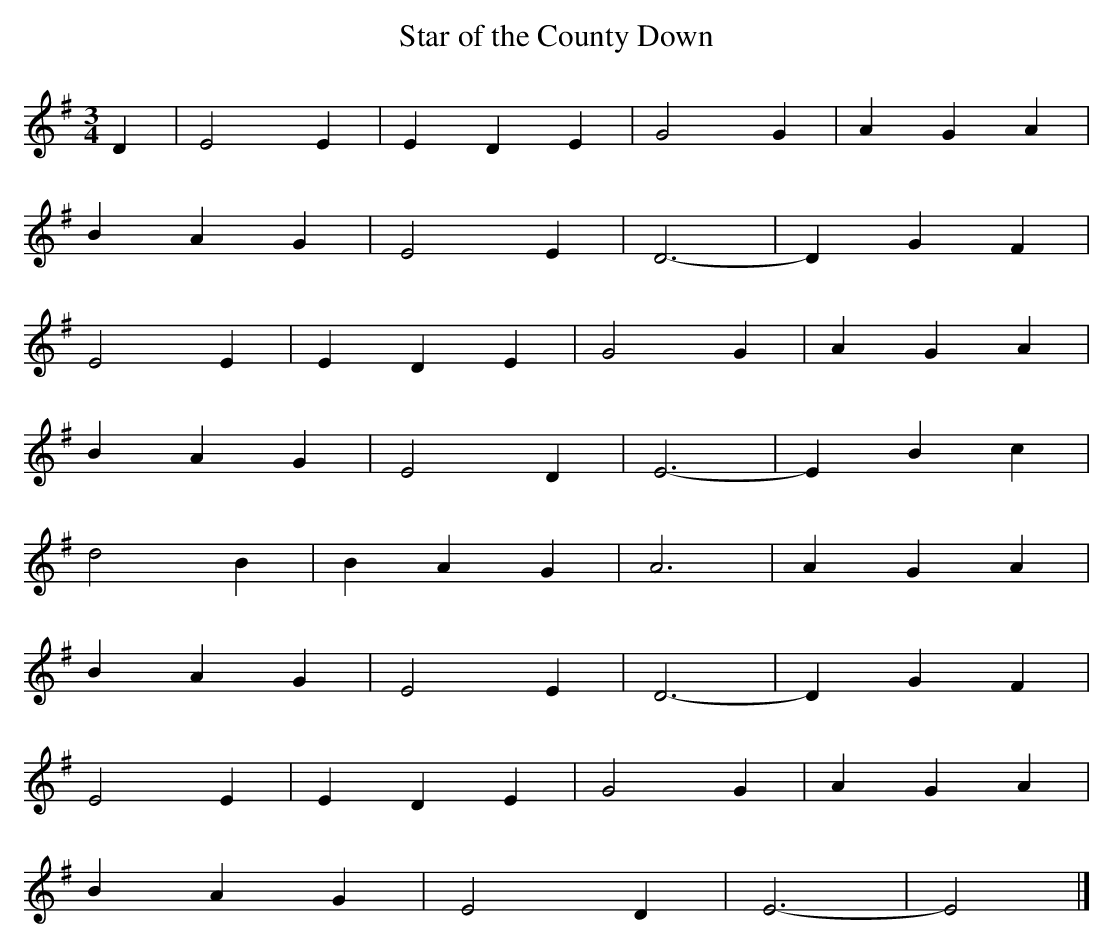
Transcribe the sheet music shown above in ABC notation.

X:1
T:Star of the County Down
M:3/4
L:1/8
K:G
D2|E4E2|E2D2E2|G4G2|A2G2A2|
B2A2G2|E4E2|D6-|D2G2F2|
E4E2|E2D2E2|G4G2|A2G2A2|
B2A2G2|E4D2|E6-|E2B2c2|
d4B2|B2A2G2|A6|A2G2A2|
B2A2G2|E4E2|D6-|D2G2F2|
E4E2|E2D2E2|G4G2|A2G2A2|
B2A2G2|E4D2|E6-|E4|]
